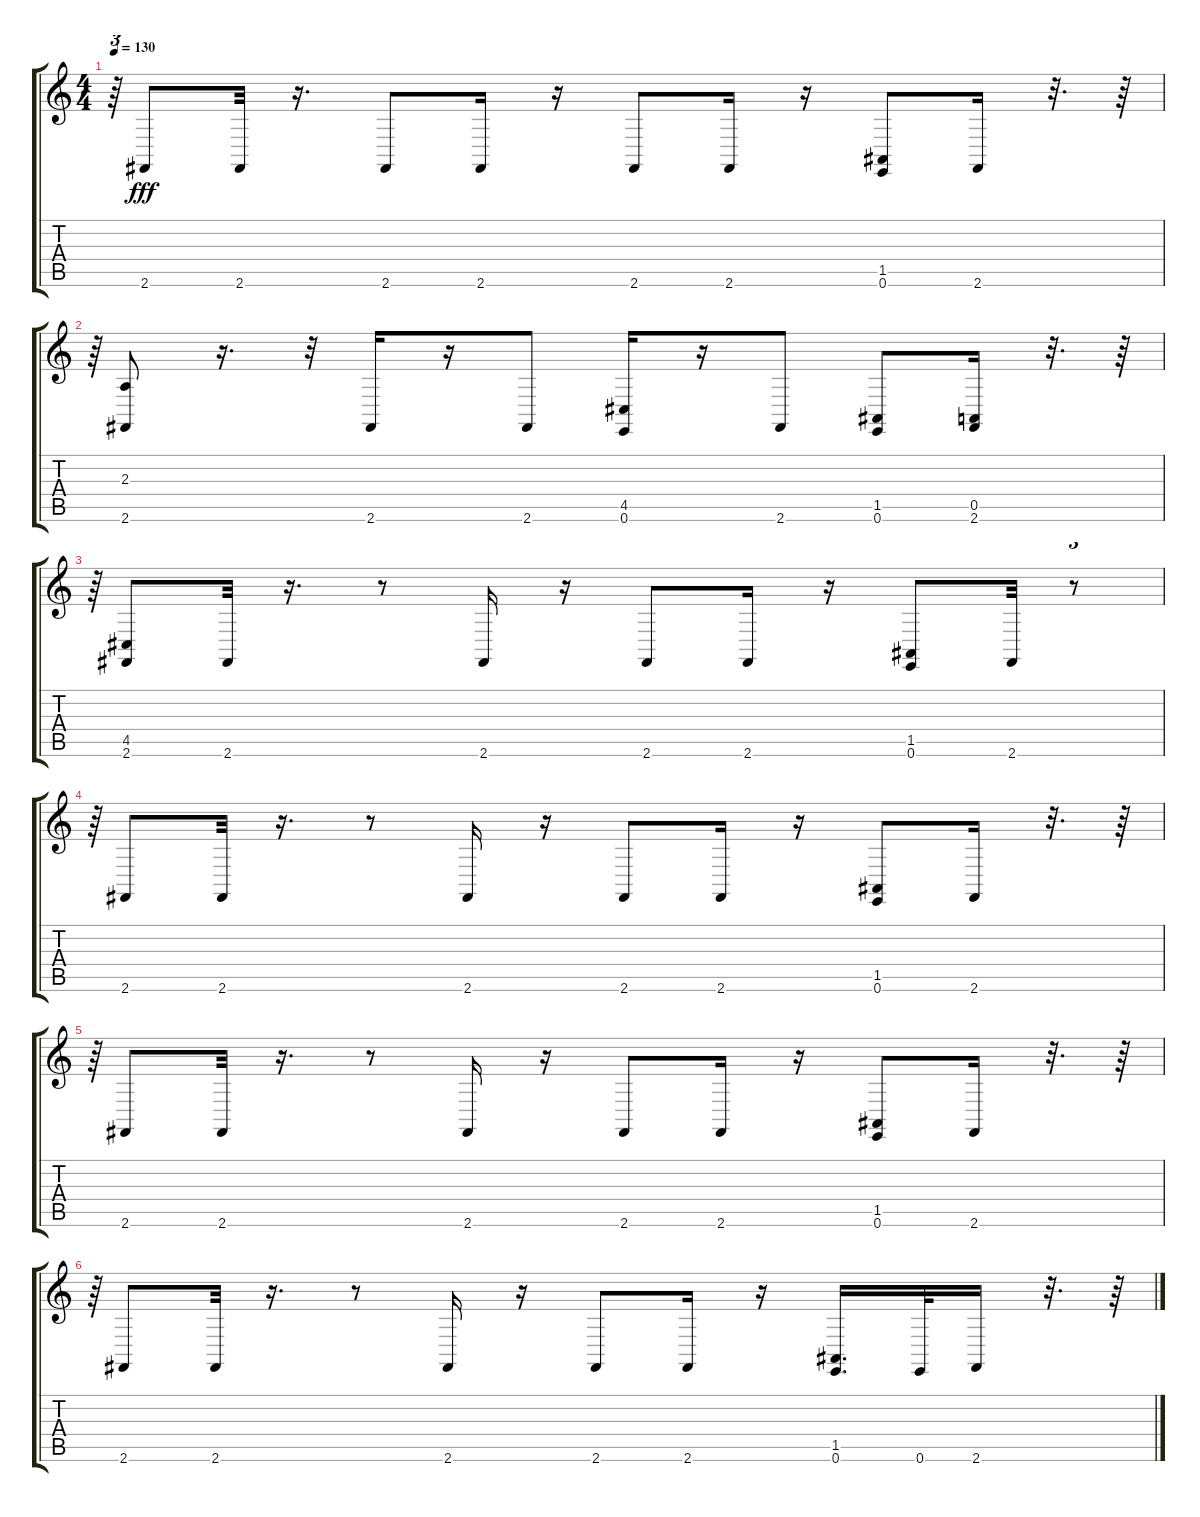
\track "" {instrument synthdrum}
\staff {score tabs}
\tuning (E4 B3 G3 D3 A2 E2) {hide}
\ts (4 4)
\tempo 130
\clef g2
\ks c
r.64{tu (3 2) dy fff} 2.6.8 2.6.32 r.16{d} 2.6.8 2.6.16 r.16 2.6.8 2.6.16 r.16 (1.5 0.6).8 2.6.16 r.32{d} r.64 |
r.64{tu (3 2)} (2.3 2.6).8 r.16{d} r.32 2.6.16 r.16 2.6.8 (4.5 0.6).16 r.16 2.6.8 (1.5 0.6).8 (0.5 2.6).16 r.32{d} r.64 |
r.64{tu (3 2)} (4.5 2.6).8 2.6.32 r.16{d} r.8 2.6.16 r.16 2.6.8 2.6.16 r.16 (1.5 0.6).8 2.6.32 r.8{tu (3 2)} |
r.64{tu (3 2)} 2.6.8 2.6.32 r.16{d} r.8 2.6.16 r.16 2.6.8 2.6.16 r.16 (1.5 0.6).8 2.6.16 r.32{d} r.64 |
r.64{tu (3 2)} 2.6.8 2.6.32 r.16{d} r.8 2.6.16 r.16 2.6.8 2.6.16 r.16 (1.5 0.6).8 2.6.16 r.32{d} r.64 |
r.64{tu (3 2)} 2.6.8 2.6.32 r.16{d} r.8 2.6.16 r.16 2.6.8 2.6.16 r.16 (1.5 0.6).16{d} 0.6.32 2.6.16 r.32{d} r.64
